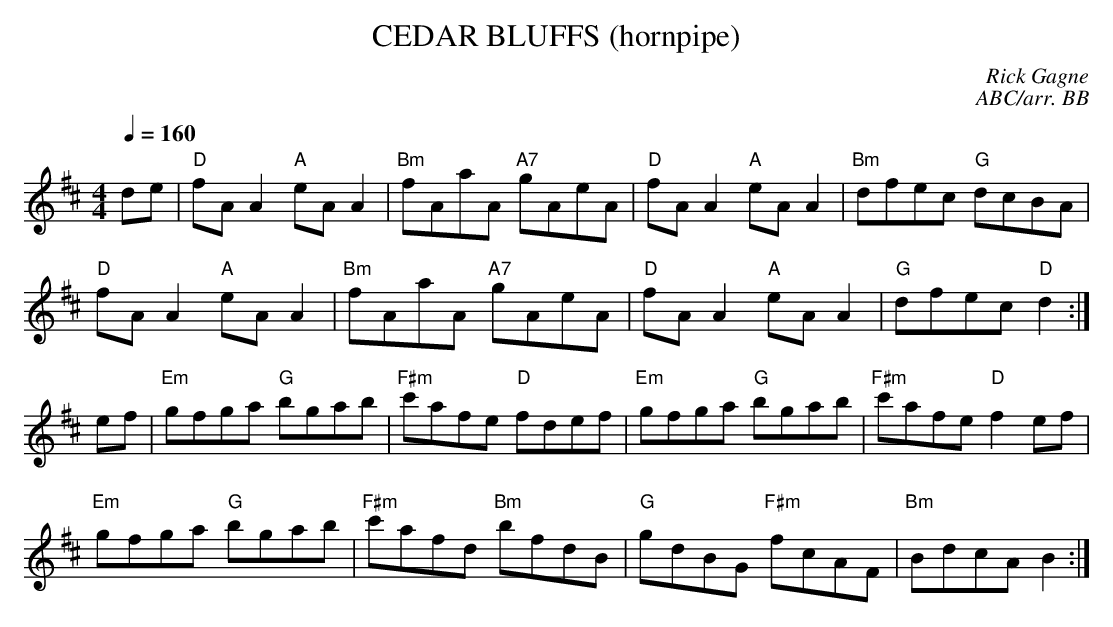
X:1
T: CEDAR BLUFFS (hornpipe)
C: Rick Gagne
C:ABC/arr. BB
M: 4/4
Q:1/4=160
K: D
de | "D"fAA2 "A"eAA2 | "Bm"fAaA "A7"gAeA | "D"fAA2 "A"eAA2 |\
"Bm"dfec "G"dcBA |
"D"fAA2 "A"eAA2 | "Bm"fAaA "A7"gAeA | "D"fAA2 "A"eAA2 | "G"dfec "D"d2 :|
ef | "Em"gfga "G"bgab | "F#m"c'afe "D"fdef | "Em"gfga "G"bgab | "F#m"c'afe "D"f2ef |
"Em"gfga "G"bgab | "F#m"c'afd "Bm"bfdB | "G"gdBG "F#m"fcAF | "Bm"BdcA B2 :|
